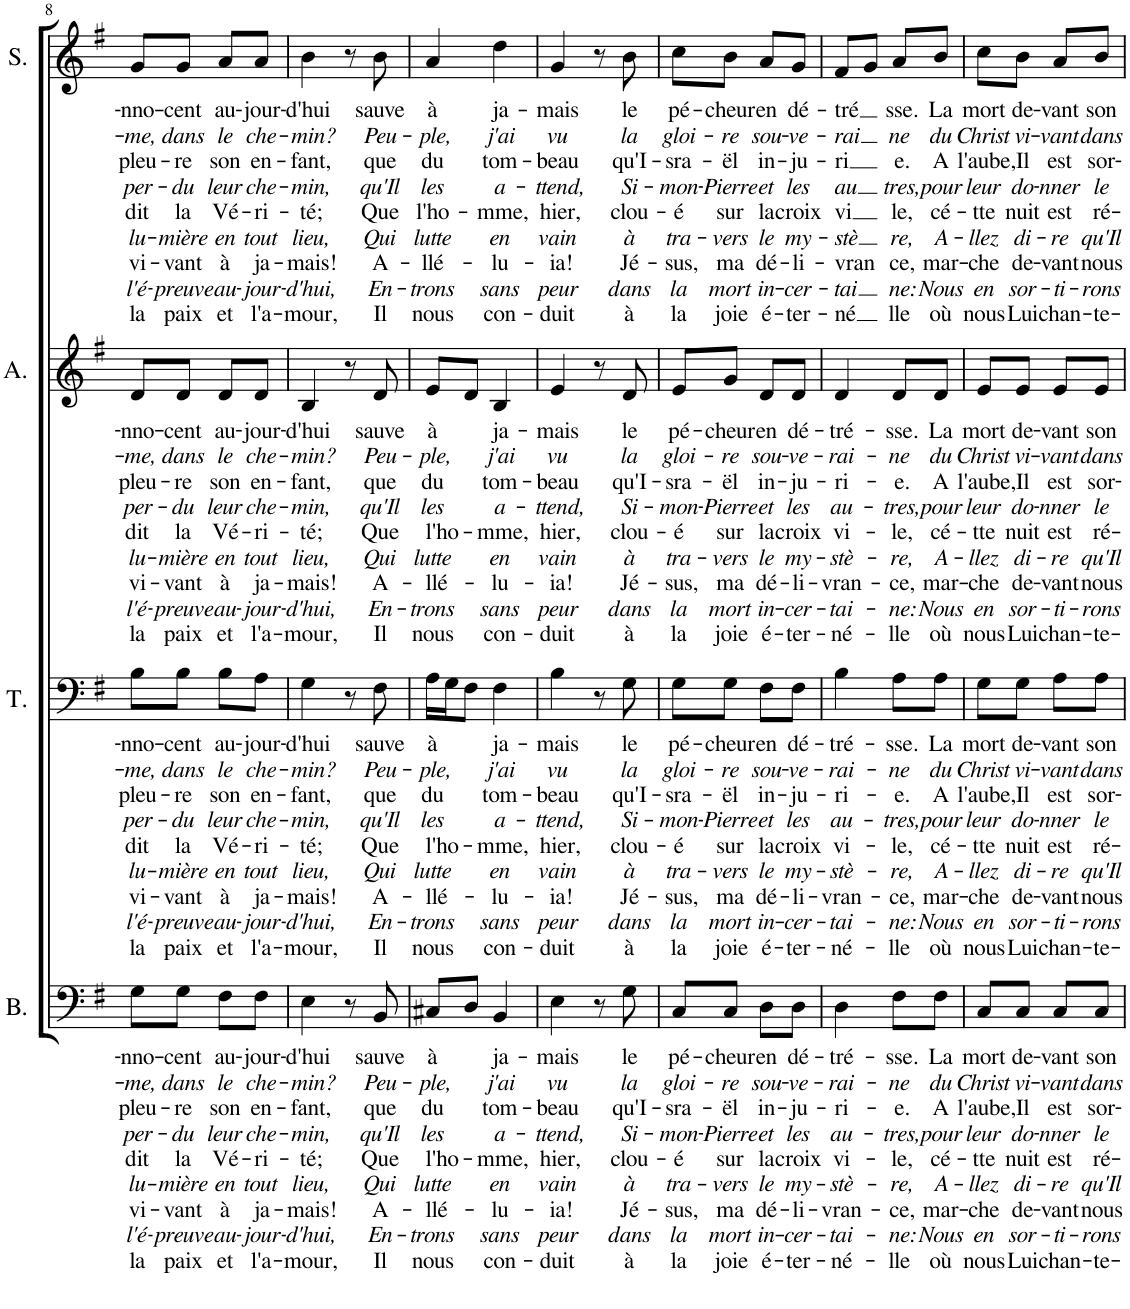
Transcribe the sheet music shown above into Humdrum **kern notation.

**kern	**text	**text	**text	**text	**text	**text	**text	**text	**text	**kern	**text	**text	**text	**text	**text	**text	**text	**text	**text	**kern	**text	**text	**text	**text	**text	**text	**text	**text	**text	**kern	**text	**text	**text	**text	**text	**text	**text	**text	**text
*part4	*part4	*part4	*part4	*part4	*part4	*part4	*part4	*part4	*part4	*part3	*part3	*part3	*part3	*part3	*part3	*part3	*part3	*part3	*part3	*part2	*part2	*part2	*part2	*part2	*part2	*part2	*part2	*part2	*part2	*part1	*part1	*part1	*part1	*part1	*part1	*part1	*part1	*part1	*part1
*staff4	*staff4	*staff4	*staff4	*staff4	*staff4	*staff4	*staff4	*staff4	*staff4	*staff3	*staff3	*staff3	*staff3	*staff3	*staff3	*staff3	*staff3	*staff3	*staff3	*staff2	*staff2	*staff2	*staff2	*staff2	*staff2	*staff2	*staff2	*staff2	*staff2	*staff1	*staff1	*staff1	*staff1	*staff1	*staff1	*staff1	*staff1	*staff1	*staff1
*I"Basse	*	*	*	*	*	*	*	*	*	*I"Ténor	*	*	*	*	*	*	*	*	*	*I"Alto	*	*	*	*	*	*	*	*	*	*I"Soprane	*	*	*	*	*	*	*	*	*
*I'B.	*	*	*	*	*	*	*	*	*	*I'T.	*	*	*	*	*	*	*	*	*	*I'A.	*	*	*	*	*	*	*	*	*	*I'S.	*	*	*	*	*	*	*	*	*
!!LO:PB:g=z
*clefF4	*	*	*	*	*	*	*	*	*	*clefF4	*	*	*	*	*	*	*	*	*	*clefG2	*	*	*	*	*	*	*	*	*	*clefG2	*	*	*	*	*	*	*	*	*
*k[f#]	*	*	*	*	*	*	*	*	*	*k[f#]	*	*	*	*	*	*	*	*	*	*k[f#]	*	*	*	*	*	*	*	*	*	*k[f#]	*	*	*	*	*	*	*	*	*
*M2/4	*	*	*	*	*	*	*	*	*	*M2/4	*	*	*	*	*	*	*	*	*	*M2/4	*	*	*	*	*	*	*	*	*	*M2/4	*	*	*	*	*	*	*	*	*
=8	=8	=8	=8	=8	=8	=8	=8	=8	=8	=8	=8	=8	=8	=8	=8	=8	=8	=8	=8	=8	=8	=8	=8	=8	=8	=8	=8	=8	=8	=8	=8	=8	=8	=8	=8	=8	=8	=8	=8
!	!LO:LY:b	!LO:LY:b	!LO:LY:b	!LO:LY:b	!LO:LY:b	!LO:LY:b	!LO:LY:b	!LO:LY:b	!LO:LY:b	!	!LO:LY:b	!LO:LY:b	!LO:LY:b	!LO:LY:b	!LO:LY:b	!LO:LY:b	!LO:LY:b	!LO:LY:b	!LO:LY:b	!	!LO:LY:b	!LO:LY:b	!LO:LY:b	!LO:LY:b	!LO:LY:b	!LO:LY:b	!LO:LY:b	!LO:LY:b	!LO:LY:b	!	!LO:LY:b	!LO:LY:b	!LO:LY:b	!LO:LY:b	!LO:LY:b	!LO:LY:b	!LO:LY:b	!LO:LY:b	!LO:LY:b
8G\L	-nno-	-me,	pleu-	per-	dit	lu-	vi-	l'é-	la	8B\L	-nno-	-me,	pleu-	per-	dit	lu-	vi-	l'é-	la	8d/L	-nno-	-me,	pleu-	per-	dit	lu-	vi-	l'é-	la	8g/L	-nno-	-me,	pleu-	per-	dit	lu-	vi-	l'é-	la
!	!LO:LY:b	!LO:LY:b	!LO:LY:b	!LO:LY:b	!LO:LY:b	!LO:LY:b	!LO:LY:b	!LO:LY:b	!LO:LY:b	!	!LO:LY:b	!LO:LY:b	!LO:LY:b	!LO:LY:b	!LO:LY:b	!LO:LY:b	!LO:LY:b	!LO:LY:b	!LO:LY:b	!	!LO:LY:b	!LO:LY:b	!LO:LY:b	!LO:LY:b	!LO:LY:b	!LO:LY:b	!LO:LY:b	!LO:LY:b	!LO:LY:b	!	!LO:LY:b	!LO:LY:b	!LO:LY:b	!LO:LY:b	!LO:LY:b	!LO:LY:b	!LO:LY:b	!LO:LY:b	!LO:LY:b
8G\J	-cent	dans	-re	-du	la	-mière	-vant	-preuve	paix	8B\J	-cent	dans	-re	-du	la	-mière	-vant	-preuve	paix	8d/J	-cent	dans	-re	-du	la	-mière	-vant	-preuve	paix	8g/J	-cent	dans	-re	-du	la	-mière	-vant	-preuve	paix
!	!LO:LY:b	!LO:LY:b	!LO:LY:b	!LO:LY:b	!LO:LY:b	!LO:LY:b	!LO:LY:b	!LO:LY:b	!LO:LY:b	!	!LO:LY:b	!LO:LY:b	!LO:LY:b	!LO:LY:b	!LO:LY:b	!LO:LY:b	!LO:LY:b	!LO:LY:b	!LO:LY:b	!	!LO:LY:b	!LO:LY:b	!LO:LY:b	!LO:LY:b	!LO:LY:b	!LO:LY:b	!LO:LY:b	!LO:LY:b	!LO:LY:b	!	!LO:LY:b	!LO:LY:b	!LO:LY:b	!LO:LY:b	!LO:LY:b	!LO:LY:b	!LO:LY:b	!LO:LY:b	!LO:LY:b
8F#\L	au-	le	son	leur	Vé-	en	à	au-	et	8B\L	au-	le	son	leur	Vé-	en	à	au-	et	8d/L	au-	le	son	leur	Vé-	en	à	au-	et	8a/L	au-	le	son	leur	Vé-	en	à	au-	et
!	!LO:LY:b	!LO:LY:b	!LO:LY:b	!LO:LY:b	!LO:LY:b	!LO:LY:b	!LO:LY:b	!LO:LY:b	!LO:LY:b	!	!LO:LY:b	!LO:LY:b	!LO:LY:b	!LO:LY:b	!LO:LY:b	!LO:LY:b	!LO:LY:b	!LO:LY:b	!LO:LY:b	!	!LO:LY:b	!LO:LY:b	!LO:LY:b	!LO:LY:b	!LO:LY:b	!LO:LY:b	!LO:LY:b	!LO:LY:b	!LO:LY:b	!	!LO:LY:b	!LO:LY:b	!LO:LY:b	!LO:LY:b	!LO:LY:b	!LO:LY:b	!LO:LY:b	!LO:LY:b	!LO:LY:b
8F#\J	-jour-	che-	en-	che-	-ri-	tout	ja-	-jour-	l'a-	8A\J	-jour-	che-	en-	che-	-ri-	tout	ja-	-jour-	l'a-	8d/J	-jour-	che-	en-	che-	-ri-	tout	ja-	-jour-	l'a-	8a/J	-jour-	che-	en-	che-	-ri-	tout	ja-	-jour-	l'a-
=9	=9	=9	=9	=9	=9	=9	=9	=9	=9	=9	=9	=9	=9	=9	=9	=9	=9	=9	=9	=9	=9	=9	=9	=9	=9	=9	=9	=9	=9	=9	=9	=9	=9	=9	=9	=9	=9	=9	=9
!	!LO:LY:b	!LO:LY:b	!LO:LY:b	!LO:LY:b	!LO:LY:b	!LO:LY:b	!LO:LY:b	!LO:LY:b	!LO:LY:b	!	!LO:LY:b	!LO:LY:b	!LO:LY:b	!LO:LY:b	!LO:LY:b	!LO:LY:b	!LO:LY:b	!LO:LY:b	!LO:LY:b	!	!LO:LY:b	!LO:LY:b	!LO:LY:b	!LO:LY:b	!LO:LY:b	!LO:LY:b	!LO:LY:b	!LO:LY:b	!LO:LY:b	!	!LO:LY:b	!LO:LY:b	!LO:LY:b	!LO:LY:b	!LO:LY:b	!LO:LY:b	!LO:LY:b	!LO:LY:b	!LO:LY:b
4E\	-d'hui	-min?	-fant,	-min,	-té;	lieu,	-mais!	-d'hui,	-mour,	4G\	-d'hui	-min?	-fant,	-min,	-té;	lieu,	-mais!	-d'hui,	-mour,	4B/	-d'hui	-min?	-fant,	-min,	-té;	lieu,	-mais!	-d'hui,	-mour,	4b\	-d'hui	-min?	-fant,	-min,	-té;	lieu,	-mais!	-d'hui,	-mour,
8r	.	.	.	.	.	.	.	.	.	8r	.	.	.	.	.	.	.	.	.	8r	.	.	.	.	.	.	.	.	.	8r	.	.	.	.	.	.	.	.	.
!	!LO:LY:b	!LO:LY:b	!LO:LY:b	!LO:LY:b	!LO:LY:b	!LO:LY:b	!LO:LY:b	!LO:LY:b	!LO:LY:b	!	!LO:LY:b	!LO:LY:b	!LO:LY:b	!LO:LY:b	!LO:LY:b	!LO:LY:b	!LO:LY:b	!LO:LY:b	!LO:LY:b	!	!LO:LY:b	!LO:LY:b	!LO:LY:b	!LO:LY:b	!LO:LY:b	!LO:LY:b	!LO:LY:b	!LO:LY:b	!LO:LY:b	!	!LO:LY:b	!LO:LY:b	!LO:LY:b	!LO:LY:b	!LO:LY:b	!LO:LY:b	!LO:LY:b	!LO:LY:b	!LO:LY:b
8BB/	sauve	Peu-	que	qu'Il	Que	Qui	A-	En-	Il	8F#\	sauve	Peu-	que	qu'Il	Que	Qui	A-	En-	Il	8d/	sauve	Peu-	que	qu'Il	Que	Qui	A-	En-	Il	8b\	sauve	Peu-	que	qu'Il	Que	Qui	A-	En-	Il
=10	=10	=10	=10	=10	=10	=10	=10	=10	=10	=10	=10	=10	=10	=10	=10	=10	=10	=10	=10	=10	=10	=10	=10	=10	=10	=10	=10	=10	=10	=10	=10	=10	=10	=10	=10	=10	=10	=10	=10
!	!LO:LY:b	!LO:LY:b	!LO:LY:b	!LO:LY:b	!LO:LY:b	!LO:LY:b	!LO:LY:b	!LO:LY:b	!LO:LY:b	!	!LO:LY:b	!LO:LY:b	!LO:LY:b	!LO:LY:b	!LO:LY:b	!LO:LY:b	!LO:LY:b	!LO:LY:b	!LO:LY:b	!	!LO:LY:b	!LO:LY:b	!LO:LY:b	!LO:LY:b	!LO:LY:b	!LO:LY:b	!LO:LY:b	!LO:LY:b	!LO:LY:b	!	!LO:LY:b	!LO:LY:b	!LO:LY:b	!LO:LY:b	!LO:LY:b	!LO:LY:b	!LO:LY:b	!LO:LY:b	!LO:LY:b
8C#X/L	à	-ple,	du	les	l'ho-	lutte	-llé-	-trons	nous	16A\LL	à	-ple,	du	les	l'ho-	lutte	-llé-	-trons	nous	8e/L	à	-ple,	du	les	l'ho-	lutte	-llé-	-trons	nous	4a/	à	-ple,	du	les	l'ho-	lutte	-llé-	-trons	nous
.	.	.	.	.	.	.	.	.	.	16G\J	.	.	.	.	.	.	.	.	.	.	.	.	.	.	.	.	.	.	.	.	.	.	.	.	.	.	.	.	.
8D/J	.	.	.	.	.	.	.	.	.	8F#\J	.	.	.	.	.	.	.	.	.	8d/J	.	.	.	.	.	.	.	.	.	.	.	.	.	.	.	.	.	.	.
!	!LO:LY:b	!LO:LY:b	!LO:LY:b	!LO:LY:b	!LO:LY:b	!LO:LY:b	!LO:LY:b	!LO:LY:b	!LO:LY:b	!	!LO:LY:b	!LO:LY:b	!LO:LY:b	!LO:LY:b	!LO:LY:b	!LO:LY:b	!LO:LY:b	!LO:LY:b	!LO:LY:b	!	!LO:LY:b	!LO:LY:b	!LO:LY:b	!LO:LY:b	!LO:LY:b	!LO:LY:b	!LO:LY:b	!LO:LY:b	!LO:LY:b	!	!LO:LY:b	!LO:LY:b	!LO:LY:b	!LO:LY:b	!LO:LY:b	!LO:LY:b	!LO:LY:b	!LO:LY:b	!LO:LY:b
4BB/	ja-	j'ai	tom-	a-	-mme,	en	-lu-	sans	con-	4F#\	ja-	j'ai	tom-	a-	-mme,	en	-lu-	sans	con-	4B/	ja-	j'ai	tom-	a-	-mme,	en	-lu-	sans	con-	4dd\	ja-	j'ai	tom-	a-	-mme,	en	-lu-	sans	con-
=11	=11	=11	=11	=11	=11	=11	=11	=11	=11	=11	=11	=11	=11	=11	=11	=11	=11	=11	=11	=11	=11	=11	=11	=11	=11	=11	=11	=11	=11	=11	=11	=11	=11	=11	=11	=11	=11	=11	=11
!	!LO:LY:b	!LO:LY:b	!LO:LY:b	!LO:LY:b	!LO:LY:b	!LO:LY:b	!LO:LY:b	!LO:LY:b	!LO:LY:b	!	!LO:LY:b	!LO:LY:b	!LO:LY:b	!LO:LY:b	!LO:LY:b	!LO:LY:b	!LO:LY:b	!LO:LY:b	!LO:LY:b	!	!LO:LY:b	!LO:LY:b	!LO:LY:b	!LO:LY:b	!LO:LY:b	!LO:LY:b	!LO:LY:b	!LO:LY:b	!LO:LY:b	!	!LO:LY:b	!LO:LY:b	!LO:LY:b	!LO:LY:b	!LO:LY:b	!LO:LY:b	!LO:LY:b	!LO:LY:b	!LO:LY:b
4E\	-mais	vu	-beau	-ttend,	hier,	vain	-ia!	peur	-duit	4B\	-mais	vu	-beau	-ttend,	hier,	vain	-ia!	peur	-duit	4e/	-mais	vu	-beau	-ttend,	hier,	vain	-ia!	peur	-duit	4g/	-mais	vu	-beau	-ttend,	hier,	vain	-ia!	peur	-duit
8r	.	.	.	.	.	.	.	.	.	8r	.	.	.	.	.	.	.	.	.	8r	.	.	.	.	.	.	.	.	.	8r	.	.	.	.	.	.	.	.	.
!	!LO:LY:b	!LO:LY:b	!LO:LY:b	!LO:LY:b	!LO:LY:b	!LO:LY:b	!LO:LY:b	!LO:LY:b	!LO:LY:b	!	!LO:LY:b	!LO:LY:b	!LO:LY:b	!LO:LY:b	!LO:LY:b	!LO:LY:b	!LO:LY:b	!LO:LY:b	!LO:LY:b	!	!LO:LY:b	!LO:LY:b	!LO:LY:b	!LO:LY:b	!LO:LY:b	!LO:LY:b	!LO:LY:b	!LO:LY:b	!LO:LY:b	!	!LO:LY:b	!LO:LY:b	!LO:LY:b	!LO:LY:b	!LO:LY:b	!LO:LY:b	!LO:LY:b	!LO:LY:b	!LO:LY:b
8G\	le	la	qu'I-	Si-	clou-	à	Jé-	dans	à	8G\	le	la	qu'I-	Si-	clou-	à	Jé-	dans	à	8d/	le	la	qu'I-	Si-	clou-	à	Jé-	dans	à	8b\	le	la	qu'I-	Si-	clou-	à	Jé-	dans	à
=12	=12	=12	=12	=12	=12	=12	=12	=12	=12	=12	=12	=12	=12	=12	=12	=12	=12	=12	=12	=12	=12	=12	=12	=12	=12	=12	=12	=12	=12	=12	=12	=12	=12	=12	=12	=12	=12	=12	=12
!	!LO:LY:b	!LO:LY:b	!LO:LY:b	!LO:LY:b	!LO:LY:b	!LO:LY:b	!LO:LY:b	!LO:LY:b	!LO:LY:b	!	!LO:LY:b	!LO:LY:b	!LO:LY:b	!LO:LY:b	!LO:LY:b	!LO:LY:b	!LO:LY:b	!LO:LY:b	!LO:LY:b	!	!LO:LY:b	!LO:LY:b	!LO:LY:b	!LO:LY:b	!LO:LY:b	!LO:LY:b	!LO:LY:b	!LO:LY:b	!LO:LY:b	!	!LO:LY:b	!LO:LY:b	!LO:LY:b	!LO:LY:b	!LO:LY:b	!LO:LY:b	!LO:LY:b	!LO:LY:b	!LO:LY:b
8C/L	pé-	gloi-	-sra-	-mon-	-é	tra-	-sus,	la	la	8G\L	pé-	gloi-	-sra-	-mon-	-é	tra-	-sus,	la	la	8e/L	pé-	gloi-	-sra-	-mon-	-é	tra-	-sus,	la	la	8cc\L	pé-	gloi-	-sra-	-mon-	-é	tra-	-sus,	la	la
!	!LO:LY:b	!LO:LY:b	!LO:LY:b	!LO:LY:b	!LO:LY:b	!LO:LY:b	!LO:LY:b	!LO:LY:b	!LO:LY:b	!	!LO:LY:b	!LO:LY:b	!LO:LY:b	!LO:LY:b	!LO:LY:b	!LO:LY:b	!LO:LY:b	!LO:LY:b	!LO:LY:b	!	!LO:LY:b	!LO:LY:b	!LO:LY:b	!LO:LY:b	!LO:LY:b	!LO:LY:b	!LO:LY:b	!LO:LY:b	!LO:LY:b	!	!LO:LY:b	!LO:LY:b	!LO:LY:b	!LO:LY:b	!LO:LY:b	!LO:LY:b	!LO:LY:b	!LO:LY:b	!LO:LY:b
8C/J	-cheur	-re	-ël	-Pierre	sur	-vers	ma	mort	joie	8G\J	-cheur	-re	-ël	-Pierre	sur	-vers	ma	mort	joie	8g/J	-cheur	-re	-ël	-Pierre	sur	-vers	ma	mort	joie	8b\J	-cheur	-re	-ël	-Pierre	sur	-vers	ma	mort	joie
!	!LO:LY:b	!LO:LY:b	!LO:LY:b	!LO:LY:b	!LO:LY:b	!LO:LY:b	!LO:LY:b	!LO:LY:b	!LO:LY:b	!	!LO:LY:b	!LO:LY:b	!LO:LY:b	!LO:LY:b	!LO:LY:b	!LO:LY:b	!LO:LY:b	!LO:LY:b	!LO:LY:b	!	!LO:LY:b	!LO:LY:b	!LO:LY:b	!LO:LY:b	!LO:LY:b	!LO:LY:b	!LO:LY:b	!LO:LY:b	!LO:LY:b	!	!LO:LY:b	!LO:LY:b	!LO:LY:b	!LO:LY:b	!LO:LY:b	!LO:LY:b	!LO:LY:b	!LO:LY:b	!LO:LY:b
8D\L	en	sou-	in-	et	la	le	dé-	in-	é-	8F#\L	en	sou-	in-	et	la	le	dé-	in-	é-	8d/L	en	sou-	in-	et	la	le	dé-	in-	é-	8a/L	en	sou-	in-	et	la	le	dé-	in-	é-
!	!LO:LY:b	!LO:LY:b	!LO:LY:b	!LO:LY:b	!LO:LY:b	!LO:LY:b	!LO:LY:b	!LO:LY:b	!LO:LY:b	!	!LO:LY:b	!LO:LY:b	!LO:LY:b	!LO:LY:b	!LO:LY:b	!LO:LY:b	!LO:LY:b	!LO:LY:b	!LO:LY:b	!	!LO:LY:b	!LO:LY:b	!LO:LY:b	!LO:LY:b	!LO:LY:b	!LO:LY:b	!LO:LY:b	!LO:LY:b	!LO:LY:b	!	!LO:LY:b	!LO:LY:b	!LO:LY:b	!LO:LY:b	!LO:LY:b	!LO:LY:b	!LO:LY:b	!LO:LY:b	!LO:LY:b
8D\J	dé-	-ve-	-ju-	les	croix	my-	-li-	-cer-	-ter-	8F#\J	dé-	-ve-	-ju-	les	croix	my-	-li-	-cer-	-ter-	8d/J	dé-	-ve-	-ju-	les	croix	my-	-li-	-cer-	-ter-	8g/J	dé-	-ve-	-ju-	les	croix	my-	-li-	-cer-	-ter-
=13	=13	=13	=13	=13	=13	=13	=13	=13	=13	=13	=13	=13	=13	=13	=13	=13	=13	=13	=13	=13	=13	=13	=13	=13	=13	=13	=13	=13	=13	=13	=13	=13	=13	=13	=13	=13	=13	=13	=13
!	!LO:LY:b	!LO:LY:b	!LO:LY:b	!LO:LY:b	!LO:LY:b	!LO:LY:b	!LO:LY:b	!LO:LY:b	!LO:LY:b	!	!LO:LY:b	!LO:LY:b	!LO:LY:b	!LO:LY:b	!LO:LY:b	!LO:LY:b	!LO:LY:b	!LO:LY:b	!LO:LY:b	!	!LO:LY:b	!LO:LY:b	!LO:LY:b	!LO:LY:b	!LO:LY:b	!LO:LY:b	!LO:LY:b	!LO:LY:b	!LO:LY:b	!	!LO:LY:b	!LO:LY:b	!LO:LY:b	!LO:LY:b	!LO:LY:b	!LO:LY:b	!LO:LY:b	!LO:LY:b	!LO:LY:b
4D\	-tré-	-rai-	-ri-	-au-	vi-	-stè-	-vran-	-tai-	-né-	4B\	-tré-	-rai-	-ri-	-au-	vi-	-stè-	-vran-	-tai-	-né-	4d/	-tré-	-rai-	-ri-	-au-	vi-	-stè-	-vran-	-tai-	-né-	8f#/L	-tré	-rai	-ri	-au	vi	-stè	-vran	-tai	-né
.	.	.	.	.	.	.	.	.	.	.	.	.	.	.	.	.	.	.	.	.	.	.	.	.	.	.	.	.	.	8g/J	.	.	.	.	.	.	.	.	.
!	!LO:LY:b	!LO:LY:b	!LO:LY:b	!LO:LY:b	!LO:LY:b	!LO:LY:b	!LO:LY:b	!LO:LY:b	!LO:LY:b	!	!LO:LY:b	!LO:LY:b	!LO:LY:b	!LO:LY:b	!LO:LY:b	!LO:LY:b	!LO:LY:b	!LO:LY:b	!LO:LY:b	!	!LO:LY:b	!LO:LY:b	!LO:LY:b	!LO:LY:b	!LO:LY:b	!LO:LY:b	!LO:LY:b	!LO:LY:b	!LO:LY:b	!	!LO:LY:b	!LO:LY:b	!LO:LY:b	!LO:LY:b	!LO:LY:b	!LO:LY:b	!LO:LY:b	!LO:LY:b	!LO:LY:b
8F#\L	sse.	ne	e.	tres,	le,	re,	ce,	ne:	lle	8A\L	-sse.	-ne	-e.	-tres,	-le,	-re,	-ce,	-ne:	-lle	8d/L	-sse.	-ne	-e.	-tres,	-le,	-re,	-ce,	-ne:	-lle	8a/L	sse.	ne	e.	tres,	le,	re,	ce,	ne:	lle
!	!LO:LY:b	!LO:LY:b	!LO:LY:b	!LO:LY:b	!LO:LY:b	!LO:LY:b	!LO:LY:b	!LO:LY:b	!LO:LY:b	!	!LO:LY:b	!LO:LY:b	!LO:LY:b	!LO:LY:b	!LO:LY:b	!LO:LY:b	!LO:LY:b	!LO:LY:b	!LO:LY:b	!	!LO:LY:b	!LO:LY:b	!LO:LY:b	!LO:LY:b	!LO:LY:b	!LO:LY:b	!LO:LY:b	!LO:LY:b	!LO:LY:b	!	!LO:LY:b	!LO:LY:b	!LO:LY:b	!LO:LY:b	!LO:LY:b	!LO:LY:b	!LO:LY:b	!LO:LY:b	!LO:LY:b
8F#\J	La	du	A	pour	cé-	A-	mar-	Nous	où	8A\J	La	du	A	pour	cé-	A-	mar-	Nous	où	8d/J	La	du	A	pour	cé-	A-	mar-	Nous	où	8b/J	La	du	A	pour	cé-	A-	mar-	Nous	où
=14	=14	=14	=14	=14	=14	=14	=14	=14	=14	=14	=14	=14	=14	=14	=14	=14	=14	=14	=14	=14	=14	=14	=14	=14	=14	=14	=14	=14	=14	=14	=14	=14	=14	=14	=14	=14	=14	=14	=14
!	!LO:LY:b	!LO:LY:b	!LO:LY:b	!LO:LY:b	!LO:LY:b	!LO:LY:b	!LO:LY:b	!LO:LY:b	!LO:LY:b	!	!LO:LY:b	!LO:LY:b	!LO:LY:b	!LO:LY:b	!LO:LY:b	!LO:LY:b	!LO:LY:b	!LO:LY:b	!LO:LY:b	!	!LO:LY:b	!LO:LY:b	!LO:LY:b	!LO:LY:b	!LO:LY:b	!LO:LY:b	!LO:LY:b	!LO:LY:b	!LO:LY:b	!	!LO:LY:b	!LO:LY:b	!LO:LY:b	!LO:LY:b	!LO:LY:b	!LO:LY:b	!LO:LY:b	!LO:LY:b	!LO:LY:b
8C/L	mort	Christ	l'aube,	leur	-tte	-llez	-che	en	nous	8G\L	mort	Christ	l'aube,	leur	-tte	-llez	-che	en	nous	8e/L	mort	Christ	l'aube,	leur	-tte	-llez	-che	en	nous	8cc\L	mort	Christ	l'aube,	leur	-tte	-llez	-che	en	nous
!	!LO:LY:b	!LO:LY:b	!LO:LY:b	!LO:LY:b	!LO:LY:b	!LO:LY:b	!LO:LY:b	!LO:LY:b	!LO:LY:b	!	!LO:LY:b	!LO:LY:b	!LO:LY:b	!LO:LY:b	!LO:LY:b	!LO:LY:b	!LO:LY:b	!LO:LY:b	!LO:LY:b	!	!LO:LY:b	!LO:LY:b	!LO:LY:b	!LO:LY:b	!LO:LY:b	!LO:LY:b	!LO:LY:b	!LO:LY:b	!LO:LY:b	!	!LO:LY:b	!LO:LY:b	!LO:LY:b	!LO:LY:b	!LO:LY:b	!LO:LY:b	!LO:LY:b	!LO:LY:b	!LO:LY:b
8C/J	de-	vi-	Il	do-	nuit	di-	de-	sor-	Lui	8G\J	de-	vi-	Il	do-	nuit	di-	de-	sor-	Lui	8e/J	de-	vi-	Il	do-	nuit	di-	de-	sor-	Lui	8b\J	de-	vi-	Il	do-	nuit	di-	de-	sor-	Lui
!	!LO:LY:b	!LO:LY:b	!LO:LY:b	!LO:LY:b	!LO:LY:b	!LO:LY:b	!LO:LY:b	!LO:LY:b	!LO:LY:b	!	!LO:LY:b	!LO:LY:b	!LO:LY:b	!LO:LY:b	!LO:LY:b	!LO:LY:b	!LO:LY:b	!LO:LY:b	!LO:LY:b	!	!LO:LY:b	!LO:LY:b	!LO:LY:b	!LO:LY:b	!LO:LY:b	!LO:LY:b	!LO:LY:b	!LO:LY:b	!LO:LY:b	!	!LO:LY:b	!LO:LY:b	!LO:LY:b	!LO:LY:b	!LO:LY:b	!LO:LY:b	!LO:LY:b	!LO:LY:b	!LO:LY:b
8C/L	-vant	-vant	est	-nner	est	-re	-vant	-ti-	chan-	8A\L	-vant	-vant	est	-nner	est	-re	-vant	-ti-	chan-	8e/L	-vant	-vant	est	-nner	est	-re	-vant	-ti-	chan-	8a/L	-vant	-vant	est	-nner	est	-re	-vant	-ti-	chan-
!	!LO:LY:b	!LO:LY:b	!LO:LY:b	!LO:LY:b	!LO:LY:b	!LO:LY:b	!LO:LY:b	!LO:LY:b	!LO:LY:b	!	!LO:LY:b	!LO:LY:b	!LO:LY:b	!LO:LY:b	!LO:LY:b	!LO:LY:b	!LO:LY:b	!LO:LY:b	!LO:LY:b	!	!LO:LY:b	!LO:LY:b	!LO:LY:b	!LO:LY:b	!LO:LY:b	!LO:LY:b	!LO:LY:b	!LO:LY:b	!LO:LY:b	!	!LO:LY:b	!LO:LY:b	!LO:LY:b	!LO:LY:b	!LO:LY:b	!LO:LY:b	!LO:LY:b	!LO:LY:b	!LO:LY:b
8C/J	son	dans	sor-	le	ré-	qu'Il	nous	-rons	-te-	8A\J	son	dans	sor-	le	ré-	qu'Il	nous	-rons	-te-	8e/J	son	dans	sor-	le	ré-	qu'Il	nous	-rons	-te-	8b/J	son	dans	sor-	le	ré-	qu'Il	nous	-rons	-te-
=	=	=	=	=	=	=	=	=	=	=	=	=	=	=	=	=	=	=	=	=	=	=	=	=	=	=	=	=	=	=	=	=	=	=	=	=	=	=	=
*-	*-	*-	*-	*-	*-	*-	*-	*-	*-	*-	*-	*-	*-	*-	*-	*-	*-	*-	*-	*-	*-	*-	*-	*-	*-	*-	*-	*-	*-	*-	*-	*-	*-	*-	*-	*-	*-	*-	*-
